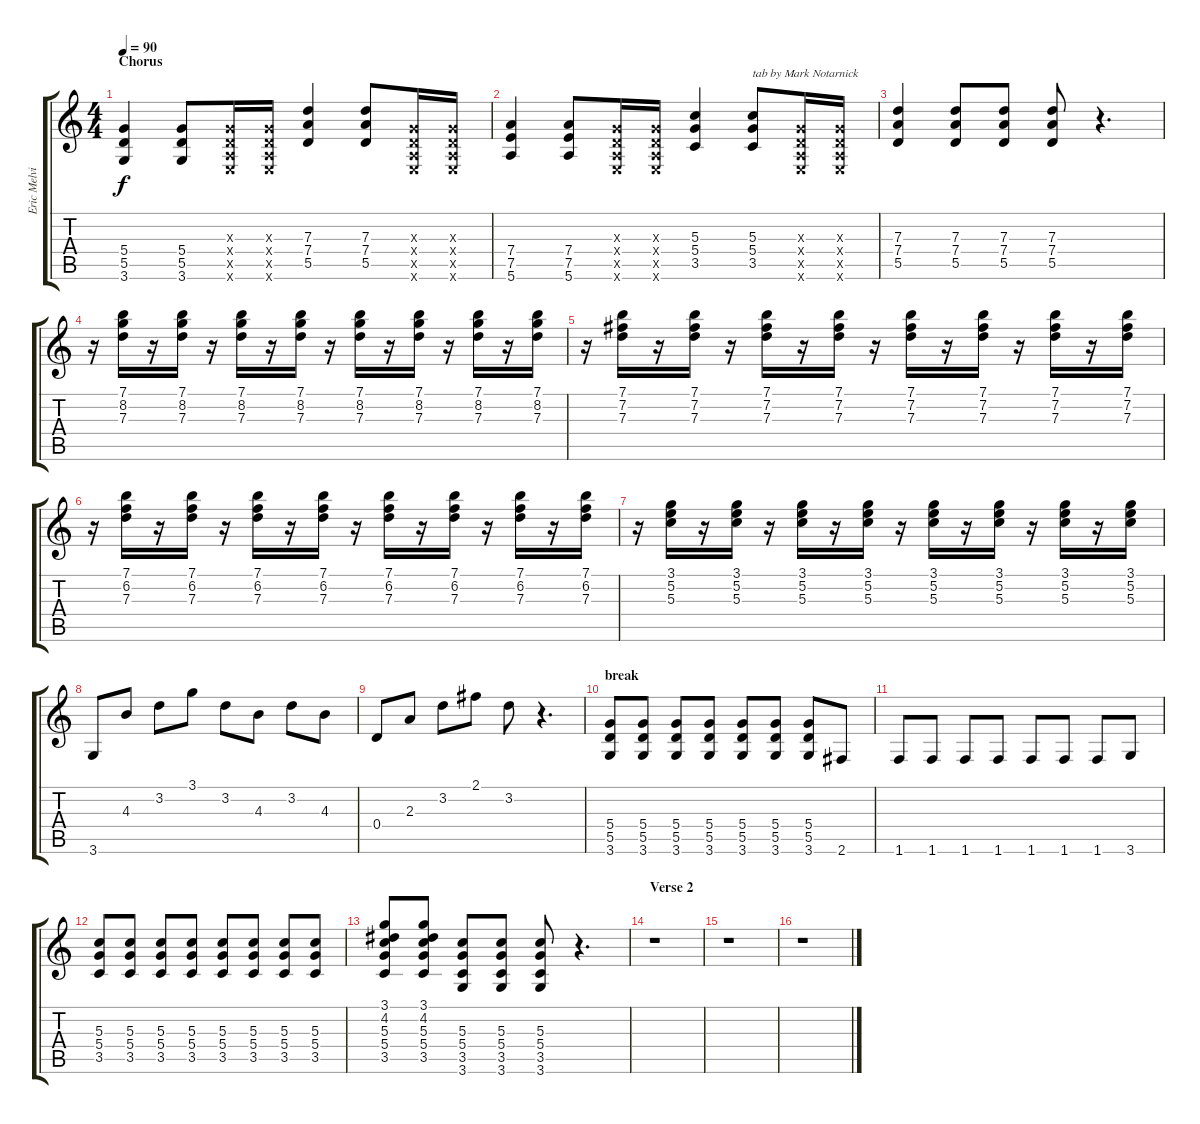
\track ("Eric Melvin" "Eric Melvi") {instrument overdrivenguitar}
\staff {score tabs}
\tuning (E4 B3 G3 D3 A2 E2) {hide}
\ts (4 4)
\section ("" "Chorus")
\tempo 90
\clef g2
\ks c
(5.4 5.5 3.6).4{dy f} (5.4 5.5 3.6).8 (0.3{x} 0.4{x} 0.5{x} 0.6{x}).16 (0.3{x} 0.4{x} 0.5{x} 0.6{x}).16 (7.3 7.4 5.5).4 (7.3 7.4 5.5).8 (0.3{x} 0.4{x} 0.5{x} 0.6{x}).16 (0.3{x} 0.4{x} 0.5{x} 0.6{x}).16 |
(7.4 7.5 5.6).4 (7.4 7.5 5.6).8 (0.3{x} 0.4{x} 0.5{x} 0.6{x}).16 (0.3{x} 0.4{x} 0.5{x} 0.6{x}).16 (5.3 5.4 3.5).4 (5.3 5.4 3.5).8{txt "tab by Mark Notarnick"} (0.3{x} 0.4{x} 0.5{x} 0.6{x}).16 (0.3{x} 0.4{x} 0.5{x} 0.6{x}).16 |
(7.3 7.4 5.5).4 (7.3 7.4 5.5).8 (7.3 7.4 5.5).8 (7.3 7.4 5.5).8 r.4{d} |
r.16{instrument electricguitarclean} (7.1 8.2 7.3).16 r.16 (7.1 8.2 7.3).16 r.16 (7.1 8.2 7.3).16 r.16 (7.1 8.2 7.3).16 r.16 (7.1 8.2 7.3).16 r.16 (7.1 8.2 7.3).16 r.16 (7.1 8.2 7.3).16 r.16 (7.1 8.2 7.3).16 |
r.16{instrument electricguitarclean} (7.1 7.2 7.3).16 r.16 (7.1 7.2 7.3).16 r.16 (7.1 7.2 7.3).16 r.16 (7.1 7.2 7.3).16 r.16 (7.1 7.2 7.3).16 r.16 (7.1 7.2 7.3).16 r.16 (7.1 7.2 7.3).16 r.16 (7.1 7.2 7.3).16 |
r.16{instrument electricguitarclean} (7.1 6.2 7.3).16 r.16 (7.1 6.2 7.3).16 r.16 (7.1 6.2 7.3).16 r.16 (7.1 6.2 7.3).16 r.16 (7.1 6.2 7.3).16 r.16 (7.1 6.2 7.3).16 r.16 (7.1 6.2 7.3).16 r.16 (7.1 6.2 7.3).16 |
r.16{instrument electricguitarclean} (3.1 5.2 5.3).16 r.16 (3.1 5.2 5.3).16 r.16 (3.1 5.2 5.3).16 r.16 (3.1 5.2 5.3).16 r.16 (3.1 5.2 5.3).16 r.16 (3.1 5.2 5.3).16 r.16 (3.1 5.2 5.3).16 r.16 (3.1 5.2 5.3).16 |
3.6.8 4.3.8 3.2.8 3.1.8 3.2.8 4.3.8 3.2.8 4.3.8 |
0.4.8 2.3.8 3.2.8 2.1.8 3.2.8 r.4{d} |
\section ("" "break")
(5.4 5.5 3.6).8{instrument overdrivenguitar} (5.4 5.5 3.6).8 (5.4 5.5 3.6).8 (5.4 5.5 3.6).8 (5.4 5.5 3.6).8 (5.4 5.5 3.6).8 (5.4 5.5 3.6).8 2.6.8 |
1.6.8 1.6.8 1.6.8 1.6.8 1.6.8 1.6.8 1.6.8 3.6.8 |
(5.3 5.4 3.5).8 (5.3 5.4 3.5).8 (5.3 5.4 3.5).8 (5.3 5.4 3.5).8 (5.3 5.4 3.5).8 (5.3 5.4 3.5).8 (5.3 5.4 3.5).8 (5.3 5.4 3.5).8 |
(3.1 4.2 5.3 5.4 3.5).8 (3.1 4.2 5.3 5.4 3.5).8 (5.3 5.4 3.5 3.6).8 (5.3 5.4 3.5 3.6).8 (5.3 5.4 3.5 3.6).8 r.4{d} |
\section ("" "Verse 2")
r.1 |
r.1 |
r.1
